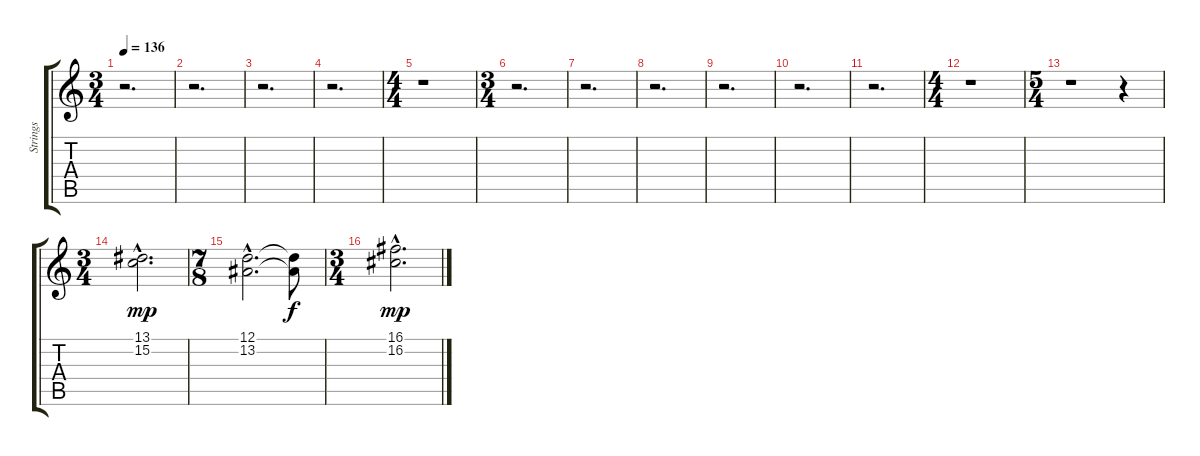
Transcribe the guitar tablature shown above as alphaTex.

\track ("Strings" "Strings") {instrument stringensemble1}
\staff {score tabs}
\tuning (D4 A3 F3 C3 G2 D2) {hide}
\ts (3 4)
\tempo 136
\clef g2
\ks c
r.2{d dy f} |
r.2{d} |
r.2{d} |
r.2{d} |
\ts (4 4)
r.1 |
\ts (3 4)
r.2{d} |
r.2{d} |
r.2{d} |
r.2{d} |
r.2{d} |
r.2{d} |
\ts (4 4)
r.1 |
\ts (5 4)
r.1 r.4 |
\ts (3 4)
(13.1{hac} 15.2{hac}).2{d dy mp volume 12 balance 5} |
\ts (7 8)
(12.1{hac} 13.2{hac}).2{d} (12.1{t} 13.2{t}).8{dy f} |
\ts (3 4)
(16.1{hac} 16.2{hac}).2{d dy mp}
